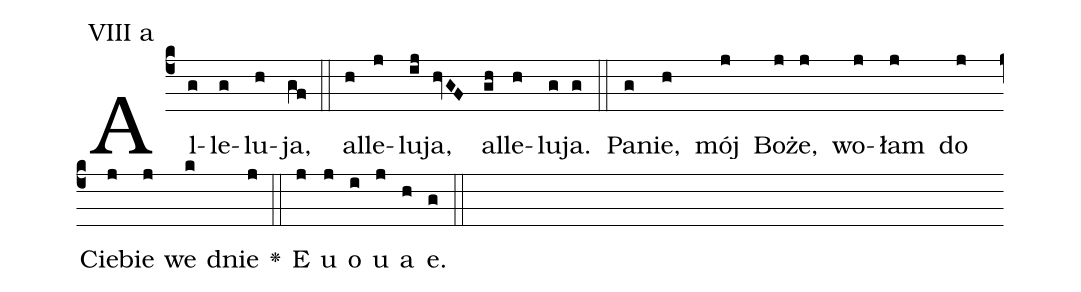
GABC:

annotation: VIII a;
%%
(c4)Al(g)le(g)lu(h)ja,(gf) (::)
al(h)le(j)lu(ij)ja,(hvGF) al(gh)le(h)lu(g)ja.(g) (::)

Pa(g)nie,(h) mój(j) Bo(j)że,(j) wo(j)łam(j) do(j) (z) Cie(j)bie(j) we(k) dnie(j) <v>\greheightstar</v> (::)
E(j) u(j) o(i) u(j) a(h) e.(g) (::) (Z)
